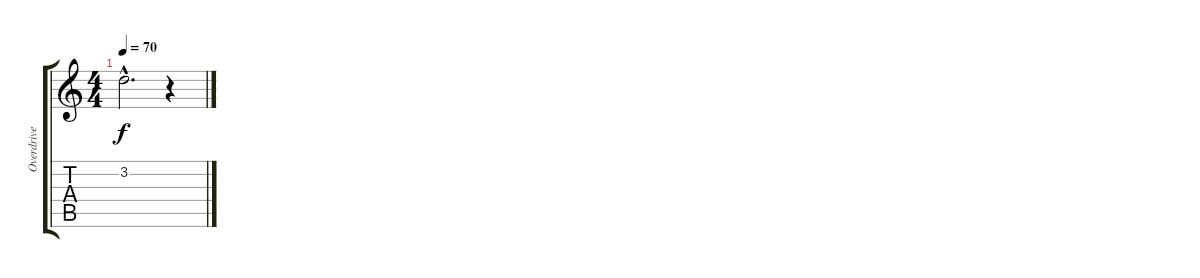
\track ("Overdrive" "Overdrive") {instrument overdrivenguitar}
\staff {score tabs}
\tuning (E4 B3 G3 D3 A2 E2) {hide}
\ts (4 4)
\tempo 70
\clef g2
\ks c
3.2{hac t}.2{d dy f} r.4
